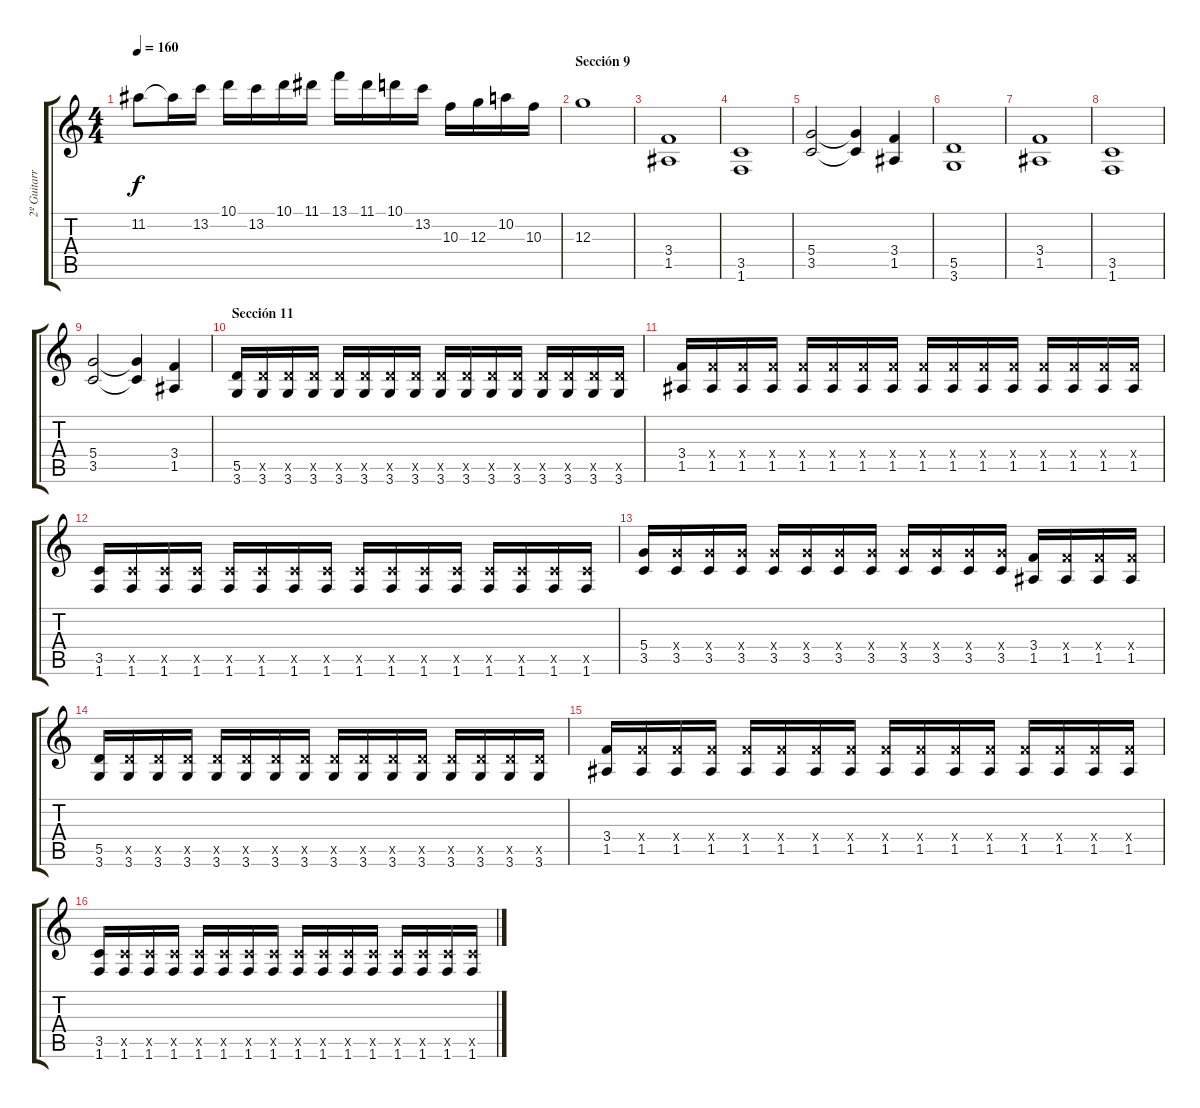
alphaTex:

\track ("2º Guitarra" "2º Guitarr") {instrument overdrivenguitar}
\staff {score tabs}
\tuning (E4 B3 G3 D3 A2 E2) {hide}
\ts (4 4)
\tempo 160
\clef g2
\ks c
11.2.8{dy f} 11.2{t}.16 13.2.16 10.1.16 13.2.16 10.1.16 11.1.16 13.1.16 11.1.16 10.1.16 13.2.16 10.3.16 12.3.16 10.2.16 10.3.16 |
\section ("" "Sección 9")
12.3.1 |
(3.4 1.5).1 |
(3.5 1.6).1 |
(5.4 3.5).2 (5.4{t} 3.5{t}).4 (3.4 1.5).4 |
(5.5 3.6).1 |
(3.4 1.5).1 |
(3.5 1.6).1 |
(5.4 3.5).2 (5.4{t} 3.5{t}).4 (3.4 1.5).4 |
\section ("" "Sección 11")
(5.5 3.6).16 (5.5{x} 3.6).16 (5.5{x} 3.6).16 (5.5{x} 3.6).16 (5.5{x} 3.6).16 (5.5{x} 3.6).16 (5.5{x} 3.6).16 (5.5{x} 3.6).16 (5.5{x} 3.6).16 (5.5{x} 3.6).16 (5.5{x} 3.6).16 (5.5{x} 3.6).16 (5.5{x} 3.6).16 (5.5{x} 3.6).16 (5.5{x} 3.6).16 (5.5{x} 3.6).16 |
(3.4 1.5).16 (3.4{x} 1.5).16 (3.4{x} 1.5).16 (3.4{x} 1.5).16 (3.4{x} 1.5).16 (3.4{x} 1.5).16 (3.4{x} 1.5).16 (3.4{x} 1.5).16 (3.4{x} 1.5).16 (3.4{x} 1.5).16 (3.4{x} 1.5).16 (3.4{x} 1.5).16 (3.4{x} 1.5).16 (3.4{x} 1.5).16 (3.4{x} 1.5).16 (3.4{x} 1.5).16 |
(3.5 1.6).16 (3.5{x} 1.6).16 (3.5{x} 1.6).16 (3.5{x} 1.6).16 (3.5{x} 1.6).16 (3.5{x} 1.6).16 (3.5{x} 1.6).16 (3.5{x} 1.6).16 (3.5{x} 1.6).16 (3.5{x} 1.6).16 (3.5{x} 1.6).16 (3.5{x} 1.6).16 (3.5{x} 1.6).16 (3.5{x} 1.6).16 (3.5{x} 1.6).16 (3.5{x} 1.6).16 |
(5.4 3.5).16 (5.4{x} 3.5).16 (5.4{x} 3.5).16 (5.4{x} 3.5).16 (5.4{x} 3.5).16 (5.4{x} 3.5).16 (5.4{x} 3.5).16 (5.4{x} 3.5).16 (5.4{x} 3.5).16 (5.4{x} 3.5).16 (5.4{x} 3.5).16 (5.4{x} 3.5).16 (3.4 1.5).16 (3.4{x} 1.5).16 (3.4{x} 1.5).16 (3.4{x} 1.5).16 |
(5.5 3.6).16 (5.5{x} 3.6).16 (5.5{x} 3.6).16 (5.5{x} 3.6).16 (5.5{x} 3.6).16 (5.5{x} 3.6).16 (5.5{x} 3.6).16 (5.5{x} 3.6).16 (5.5{x} 3.6).16 (5.5{x} 3.6).16 (5.5{x} 3.6).16 (5.5{x} 3.6).16 (5.5{x} 3.6).16 (5.5{x} 3.6).16 (5.5{x} 3.6).16 (5.5{x} 3.6).16 |
(3.4 1.5).16 (3.4{x} 1.5).16 (3.4{x} 1.5).16 (3.4{x} 1.5).16 (3.4{x} 1.5).16 (3.4{x} 1.5).16 (3.4{x} 1.5).16 (3.4{x} 1.5).16 (3.4{x} 1.5).16 (3.4{x} 1.5).16 (3.4{x} 1.5).16 (3.4{x} 1.5).16 (3.4{x} 1.5).16 (3.4{x} 1.5).16 (3.4{x} 1.5).16 (3.4{x} 1.5).16 |
(3.5 1.6).16 (3.5{x} 1.6).16 (3.5{x} 1.6).16 (3.5{x} 1.6).16 (3.5{x} 1.6).16 (3.5{x} 1.6).16 (3.5{x} 1.6).16 (3.5{x} 1.6).16 (3.5{x} 1.6).16 (3.5{x} 1.6).16 (3.5{x} 1.6).16 (3.5{x} 1.6).16 (3.5{x} 1.6).16 (3.5{x} 1.6).16 (3.5{x} 1.6).16 (3.5{x} 1.6).16
